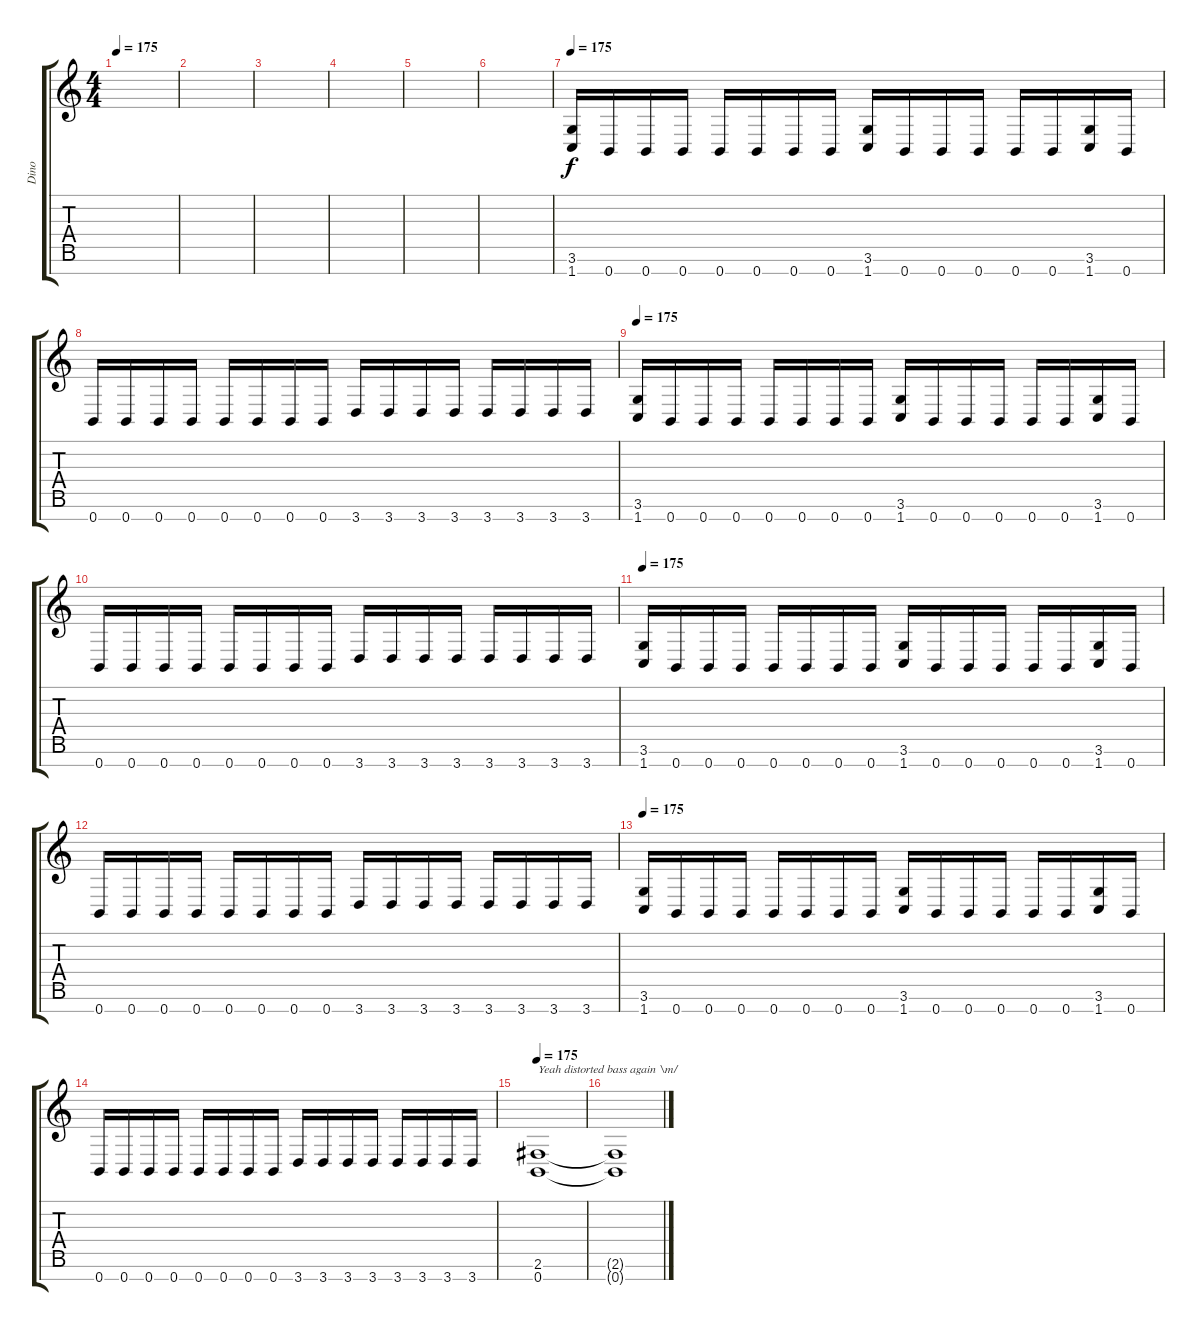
\track ("Dino" "Dino") {instrument distortionguitar}
\staff {score tabs}
\tuning (E4 B3 G3 D3 A2 E2 B1) {hide}
\ts (4 4)
\tempo 175
\clef g2
\ks c
|
|
|
|
|
|
\tempo 175
(3.6 1.7).16 0.7.16 0.7.16 0.7.16 0.7.16 0.7.16 0.7.16 0.7.16 (3.6 1.7).16 0.7.16 0.7.16 0.7.16 0.7.16 0.7.16 (3.6 1.7).16 0.7.16 |
0.7.16 0.7.16 0.7.16 0.7.16 0.7.16 0.7.16 0.7.16 0.7.16 3.7.16 3.7.16 3.7.16 3.7.16 3.7.16 3.7.16 3.7.16 3.7.16 |
\tempo 175
(3.6 1.7).16 0.7.16 0.7.16 0.7.16 0.7.16 0.7.16 0.7.16 0.7.16 (3.6 1.7).16 0.7.16 0.7.16 0.7.16 0.7.16 0.7.16 (3.6 1.7).16 0.7.16 |
0.7.16 0.7.16 0.7.16 0.7.16 0.7.16 0.7.16 0.7.16 0.7.16 3.7.16 3.7.16 3.7.16 3.7.16 3.7.16 3.7.16 3.7.16 3.7.16 |
\tempo 175
(3.6 1.7).16 0.7.16 0.7.16 0.7.16 0.7.16 0.7.16 0.7.16 0.7.16 (3.6 1.7).16 0.7.16 0.7.16 0.7.16 0.7.16 0.7.16 (3.6 1.7).16 0.7.16 |
0.7.16 0.7.16 0.7.16 0.7.16 0.7.16 0.7.16 0.7.16 0.7.16 3.7.16 3.7.16 3.7.16 3.7.16 3.7.16 3.7.16 3.7.16 3.7.16 |
\tempo 175
(3.6 1.7).16 0.7.16 0.7.16 0.7.16 0.7.16 0.7.16 0.7.16 0.7.16 (3.6 1.7).16 0.7.16 0.7.16 0.7.16 0.7.16 0.7.16 (3.6 1.7).16 0.7.16 |
0.7.16 0.7.16 0.7.16 0.7.16 0.7.16 0.7.16 0.7.16 0.7.16 3.7.16 3.7.16 3.7.16 3.7.16 3.7.16 3.7.16 3.7.16 3.7.16 |
\tempo 175
(2.6 0.7).1{txt "Yeah distorted bass again \\m/"} |
(2.6{t} 0.7{t}).1
